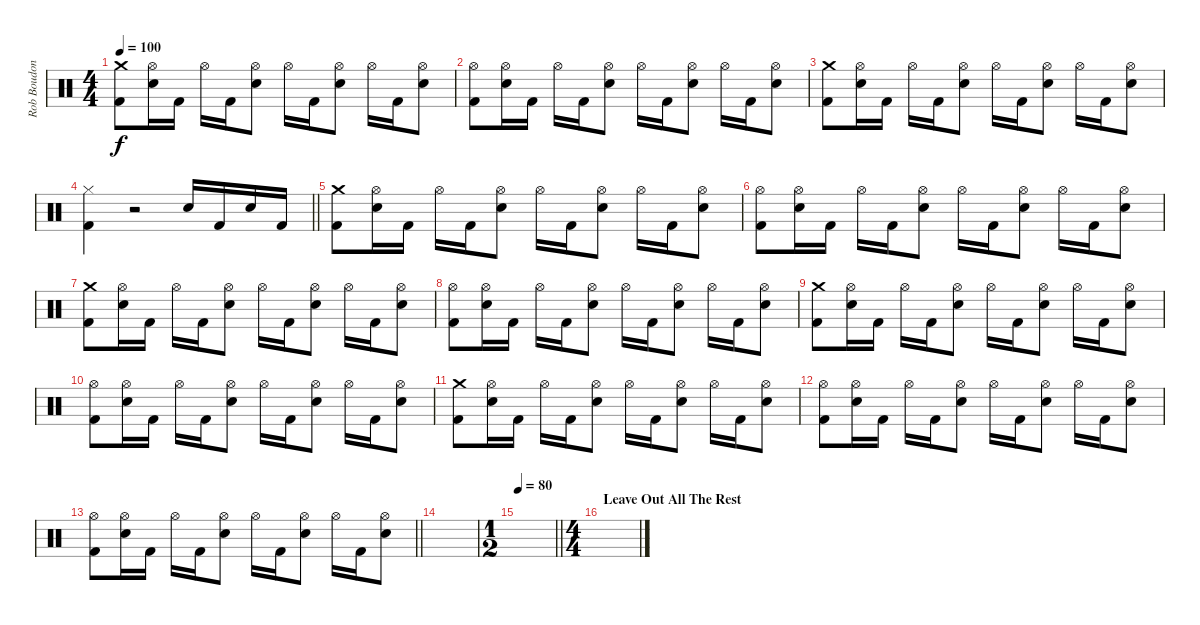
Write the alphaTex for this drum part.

\track ("Rob Boudon [Drums]" "Rob Boudon") {instrument percussion}
\staff {score}
\articulation defaults
\ts (4 4)
\tempo 100
\clef neutral
\ks c
("Crash medium (hit)" "Kick (hit) 2").8{dy f} ("Hi-Hat (open)" "Electric Snare (hit)").16 "Kick (hit) 2".16 "Hi-Hat (open)".16 "Kick (hit) 2".16 ("Hi-Hat (open)" "Electric Snare (hit)").8 "Hi-Hat (open)".16 "Kick (hit) 2".16 ("Hi-Hat (open)" "Electric Snare (hit)").8 "Hi-Hat (open)".16 "Kick (hit) 2".16 ("Hi-Hat (open)" "Electric Snare (hit)").8 |
("Hi-Hat (open)" "Kick (hit) 2").8 ("Hi-Hat (open)" "Electric Snare (hit)").16 "Kick (hit) 2".16 "Hi-Hat (open)".16 "Kick (hit) 2".16 ("Hi-Hat (open)" "Electric Snare (hit)").8 "Hi-Hat (open)".16 "Kick (hit) 2".16 ("Hi-Hat (open)" "Electric Snare (hit)").8 "Hi-Hat (open)".16 "Kick (hit) 2".16 ("Hi-Hat (open)" "Electric Snare (hit)").8 |
("Crash medium (hit)" "Kick (hit) 2").8 ("Hi-Hat (open)" "Electric Snare (hit)").16 "Kick (hit) 2".16 "Hi-Hat (open)".16 "Kick (hit) 2".16 ("Hi-Hat (open)" "Electric Snare (hit)").8 "Hi-Hat (open)".16 "Kick (hit) 2".16 ("Hi-Hat (open)" "Electric Snare (hit)").8 "Hi-Hat (open)".16 "Kick (hit) 2".16 ("Hi-Hat (open)" "Electric Snare (hit)").8 |
\barLineRight lightlight
("Hi-Hat (closed)" "Kick (hit) 2").4 r.2 "Electric Snare (hit)".16 "Kick (hit) 2".16 "Electric Snare (hit)".16 "Kick (hit) 2".16 |
("Crash medium (hit)" "Kick (hit) 2").8 ("Hi-Hat (open)" "Electric Snare (hit)").16 "Kick (hit) 2".16 "Hi-Hat (open)".16 "Kick (hit) 2".16 ("Hi-Hat (open)" "Electric Snare (hit)").8 "Hi-Hat (open)".16 "Kick (hit) 2".16 ("Hi-Hat (open)" "Electric Snare (hit)").8 "Hi-Hat (open)".16 "Kick (hit) 2".16 ("Hi-Hat (open)" "Electric Snare (hit)").8 |
("Hi-Hat (open)" "Kick (hit) 2").8 ("Hi-Hat (open)" "Electric Snare (hit)").16 "Kick (hit) 2".16 "Hi-Hat (open)".16 "Kick (hit) 2".16 ("Hi-Hat (open)" "Electric Snare (hit)").8 "Hi-Hat (open)".16 "Kick (hit) 2".16 ("Hi-Hat (open)" "Electric Snare (hit)").8 "Hi-Hat (open)".16 "Kick (hit) 2".16 ("Hi-Hat (open)" "Electric Snare (hit)").8 |
("Crash medium (hit)" "Kick (hit) 2").8 ("Hi-Hat (open)" "Electric Snare (hit)").16 "Kick (hit) 2".16 "Hi-Hat (open)".16 "Kick (hit) 2".16 ("Hi-Hat (open)" "Electric Snare (hit)").8 "Hi-Hat (open)".16 "Kick (hit) 2".16 ("Hi-Hat (open)" "Electric Snare (hit)").8 "Hi-Hat (open)".16 "Kick (hit) 2".16 ("Hi-Hat (open)" "Electric Snare (hit)").8 |
("Hi-Hat (open)" "Kick (hit) 2").8 ("Hi-Hat (open)" "Electric Snare (hit)").16 "Kick (hit) 2".16 "Hi-Hat (open)".16 "Kick (hit) 2".16 ("Hi-Hat (open)" "Electric Snare (hit)").8 "Hi-Hat (open)".16 "Kick (hit) 2".16 ("Hi-Hat (open)" "Electric Snare (hit)").8 "Hi-Hat (open)".16 "Kick (hit) 2".16 ("Hi-Hat (open)" "Electric Snare (hit)").8 |
("Crash medium (hit)" "Kick (hit) 2").8 ("Hi-Hat (open)" "Electric Snare (hit)").16 "Kick (hit) 2".16 "Hi-Hat (open)".16 "Kick (hit) 2".16 ("Hi-Hat (open)" "Electric Snare (hit)").8 "Hi-Hat (open)".16 "Kick (hit) 2".16 ("Hi-Hat (open)" "Electric Snare (hit)").8 "Hi-Hat (open)".16 "Kick (hit) 2".16 ("Hi-Hat (open)" "Electric Snare (hit)").8 |
("Hi-Hat (open)" "Kick (hit) 2").8 ("Hi-Hat (open)" "Electric Snare (hit)").16 "Kick (hit) 2".16 "Hi-Hat (open)".16 "Kick (hit) 2".16 ("Hi-Hat (open)" "Electric Snare (hit)").8 "Hi-Hat (open)".16 "Kick (hit) 2".16 ("Hi-Hat (open)" "Electric Snare (hit)").8 "Hi-Hat (open)".16 "Kick (hit) 2".16 ("Hi-Hat (open)" "Electric Snare (hit)").8 |
("Crash medium (hit)" "Kick (hit) 2").8 ("Hi-Hat (open)" "Electric Snare (hit)").16 "Kick (hit) 2".16 "Hi-Hat (open)".16 "Kick (hit) 2".16 ("Hi-Hat (open)" "Electric Snare (hit)").8 "Hi-Hat (open)".16 "Kick (hit) 2".16 ("Hi-Hat (open)" "Electric Snare (hit)").8 "Hi-Hat (open)".16 "Kick (hit) 2".16 ("Hi-Hat (open)" "Electric Snare (hit)").8 |
("Hi-Hat (open)" "Kick (hit) 2").8 ("Hi-Hat (open)" "Electric Snare (hit)").16 "Kick (hit) 2".16 "Hi-Hat (open)".16 "Kick (hit) 2".16 ("Hi-Hat (open)" "Electric Snare (hit)").8 "Hi-Hat (open)".16 "Kick (hit) 2".16 ("Hi-Hat (open)" "Electric Snare (hit)").8 "Hi-Hat (open)".16 "Kick (hit) 2".16 ("Hi-Hat (open)" "Electric Snare (hit)").8 |
\barLineRight lightlight
("Hi-Hat (open)" "Kick (hit) 2").8 ("Hi-Hat (open)" "Electric Snare (hit)").16 "Kick (hit) 2".16 "Hi-Hat (open)".16 "Kick (hit) 2".16 ("Hi-Hat (open)" "Electric Snare (hit)").8 "Hi-Hat (open)".16 "Kick (hit) 2".16 ("Hi-Hat (open)" "Electric Snare (hit)").8 "Hi-Hat (open)".16 "Kick (hit) 2".16 ("Hi-Hat (open)" "Electric Snare (hit)").8 |
|
\ts (1 2)
\tempo 80
\barLineRight lightlight
|
\ts (4 4)
\section ("" "Leave Out All The Rest")
